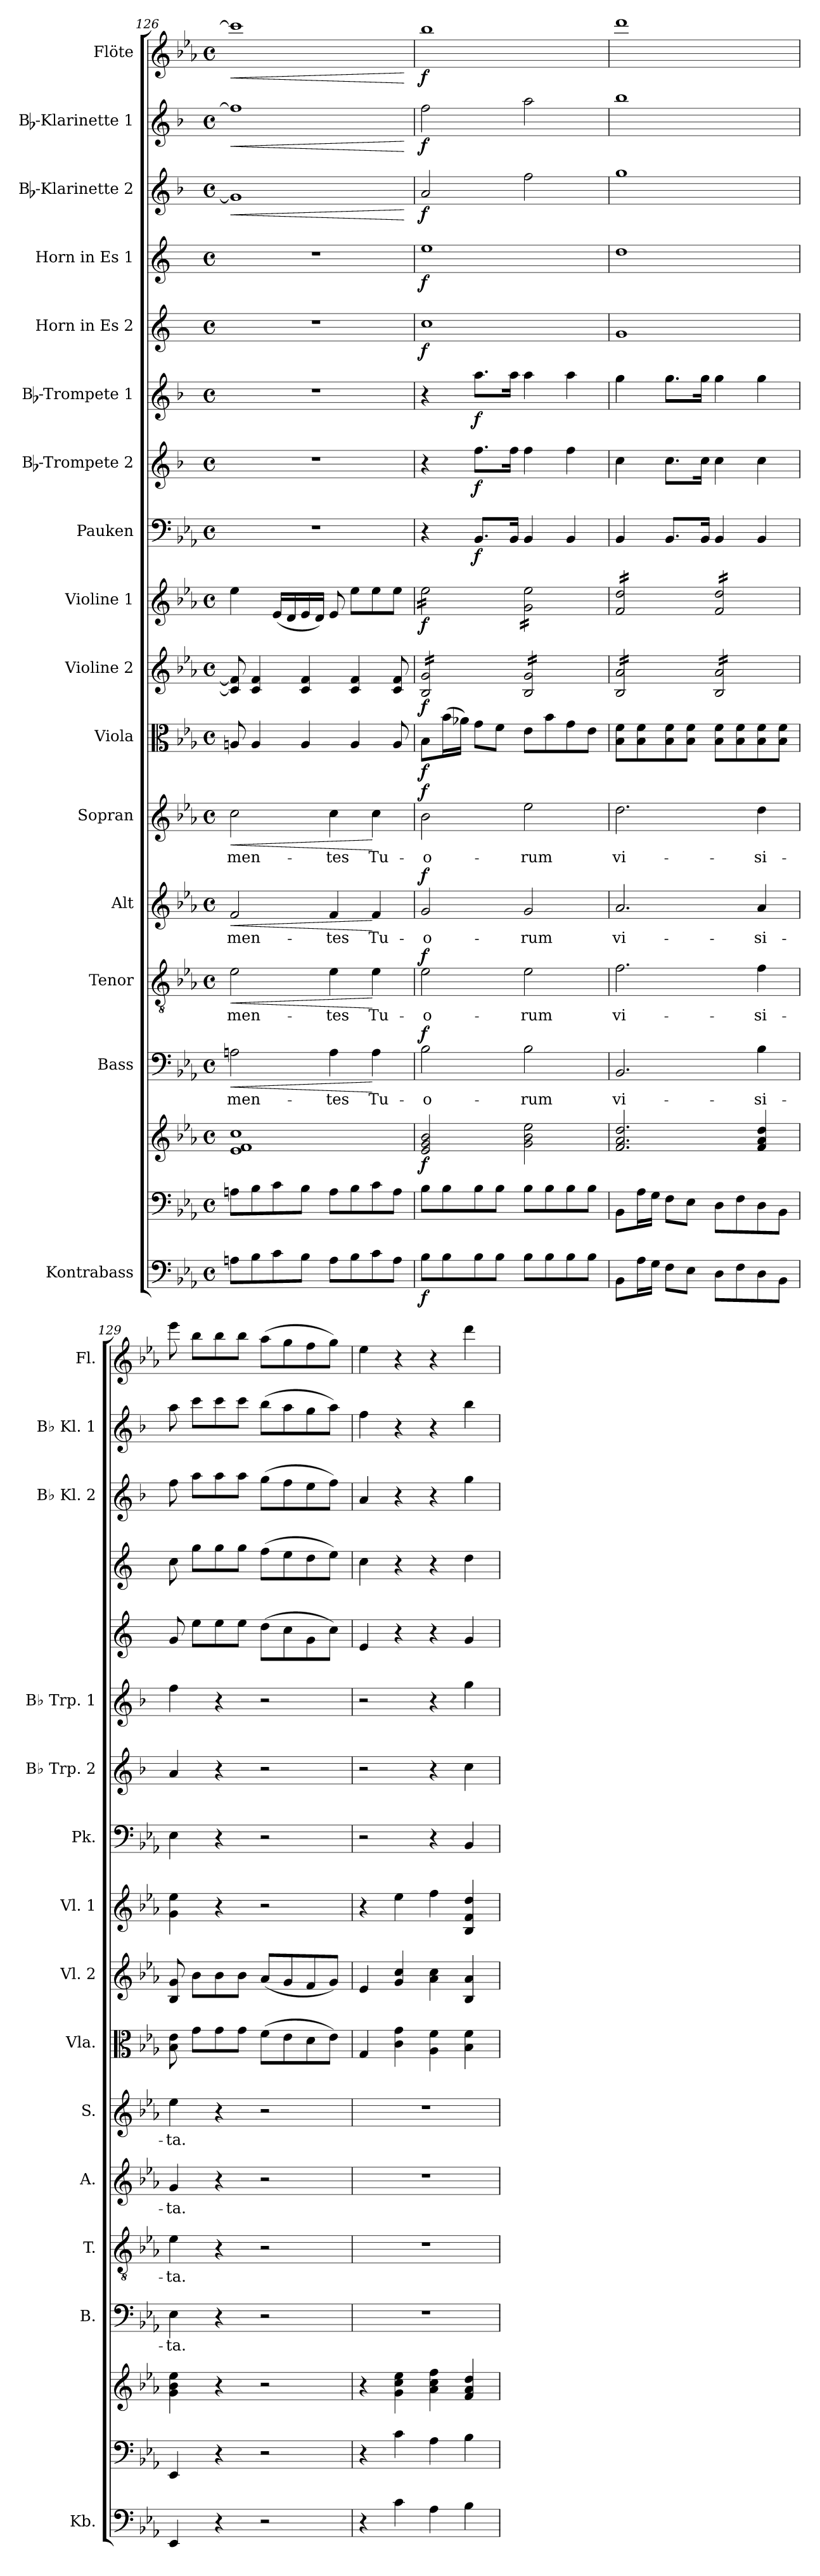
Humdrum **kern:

**kern	**dynam	**kern	**kern	**dynam	**kern	**text	**dynam	**kern	**text	**dynam	**kern	**text	**dynam	**kern	**text	**dynam	**kern	**dynam	**kern	**dynam	**kern	**dynam	**kern	**dynam	**kern	**dynam	**kern	**dynam	**kern	**dynam	**kern	**dynam	**kern	**dynam	**kern	**dynam	**kern	**dynam
*part17	*part17	*part16	*part16	*part16	*part15	*part15	*part15	*part14	*part14	*part14	*part13	*part13	*part13	*part12	*part12	*part12	*part11	*part11	*part10	*part10	*part9	*part9	*part8	*part8	*part7	*part7	*part6	*part6	*part5	*part5	*part4	*part4	*part3	*part3	*part2	*part2	*part1	*part1
*staff18	*staff18	*staff17	*staff16	*staff16/17	*staff15	*staff15	*staff15	*staff14	*staff14	*staff14	*staff13	*staff13	*staff13	*staff12	*staff12	*staff12	*staff11	*staff11	*staff10	*staff10	*staff9	*staff9	*staff8	*staff8	*staff7	*staff7	*staff6	*staff6	*staff5	*staff5	*staff4	*staff4	*staff3	*staff3	*staff2	*staff2	*staff1	*staff1
*I"Kontrabass	*	*	*	*	*I"Bass	*	*	*I"Tenor	*	*	*I"Alt	*	*	*I"Sopran	*	*	*I"Viola	*	*I"Violine 2	*	*I"Violine 1	*	*I"Pauken	*	*I"Bb-Trompete 2	*	*I"Bb-Trompete 1	*	*I"Horn in Es 2	*	*I"Horn in Es 1	*	*I"Bb-Klarinette 2	*	*I"Bb-Klarinette 1	*	*I"Flöte	*
*I'Kb.	*	*	*	*	*I'B.	*	*	*I'T.	*	*	*I'A.	*	*	*I'S.	*	*	*I'Vla.	*	*I'Vl. 2	*	*I'Vl. 1	*	*I'Pk.	*	*I'Bb Trp. 2	*	*I'Bb Trp. 1	*	*	*	*	*	*I'Bb Kl. 2	*	*I'Bb Kl. 1	*	*I'Fl.	*
!!LO:PB:g=z
*clefF4	*	*clefF4	*clefG2	*	*clefF4	*	*	*clefGv2	*	*	*clefG2	*	*	*clefG2	*	*	*clefC3	*	*clefG2	*	*clefG2	*	*clefF4	*	*clefG2	*	*clefG2	*	*clefG2	*	*clefG2	*	*clefG2	*	*clefG2	*	*clefG2	*
*ITrd7c12	*	*	*	*	*	*	*	*	*	*	*	*	*	*	*	*	*	*	*	*	*	*	*	*	*ITrd1c2	*	*ITrd1c2	*	*ITrd4c7	*	*ITrd4c7	*	*ITrd1c2	*	*ITrd1c2	*	*	*
*k[b-e-a-]	*	*k[b-e-a-]	*k[b-e-a-]	*	*k[b-e-a-]	*	*	*k[b-e-a-]	*	*	*k[b-e-a-]	*	*	*k[b-e-a-]	*	*	*k[b-e-a-]	*	*k[b-e-a-]	*	*k[b-e-a-]	*	*k[b-e-a-]	*	*k[b-e-a-]	*	*k[b-e-a-]	*	*k[b-]	*	*k[b-]	*	*k[b-e-a-]	*	*k[b-e-a-]	*	*k[b-e-a-]	*
*E-:	*	*E-:	*E-:	*	*E-:	*	*	*E-:	*	*	*E-:	*	*	*E-:	*	*	*E-:	*	*E-:	*	*E-:	*	*E-:	*	*E-:	*	*E-:	*	*F:	*	*F:	*	*E-:	*	*E-:	*	*E-:	*
*M4/4	*	*M4/4	*M4/4	*	*M4/4	*	*	*M4/4	*	*	*M4/4	*	*	*M4/4	*	*	*M4/4	*	*M4/4	*	*M4/4	*	*M4/4	*	*M4/4	*	*M4/4	*	*M4/4	*	*M4/4	*	*M4/4	*	*M4/4	*	*M4/4	*
*met(c)	*	*met(c)	*met(c)	*	*met(c)	*	*	*met(c)	*	*	*met(c)	*	*	*met(c)	*	*	*met(c)	*	*met(c)	*	*met(c)	*	*met(c)	*	*met(c)	*	*met(c)	*	*met(c)	*	*met(c)	*	*met(c)	*	*met(c)	*	*met(c)	*
=126	=126	=126	=126	=126	=126	=126	=126	=126	=126	=126	=126	=126	=126	=126	=126	=126	=126	=126	=126	=126	=126	=126	=126	=126	=126	=126	=126	=126	=126	=126	=126	=126	=126	=126	=126	=126	=126	=126
!	!	!	!	!	!	!LO:LY:b	!LO:HP:b	!	!LO:LY:b	!LO:HP:b	!	!LO:LY:b	!LO:HP:b	!	!LO:LY:b	!LO:HP:b	!	!	!	!	!	!	!	!	!	!	!	!	!	!	!	!	!	!LO:HP:b	!	!LO:HP:b	!	!LO:HP:b
8AAn\L	.	8An\L	1e- 1f 1cc	.	2An\	men-	<	2e-\	men-	<	2f/	men-	<	2cc\	men-	<	8An/	.	8c/] 8f/]	.	4ee-\	.	1r	.	1r	.	1r	.	1r	.	1r	.	1f]	<	1ee-]	<	1ccc]	<
8BB-\	.	8B-\	.	.	.	.	.	.	.	.	.	.	.	.	.	.	4A/	.	4c/ 4f/	.	.	.	.	.	.	.	.	.	.	.	.	.	.	.	.	.	.	.
8C\	.	8c\	.	.	.	.	.	.	.	.	.	.	.	.	.	.	.	.	.	.	(<16e-/LL	.	.	.	.	.	.	.	.	.	.	.	.	.	.	.	.	.
.	.	.	.	.	.	.	.	.	.	.	.	.	.	.	.	.	.	.	.	.	16d/	.	.	.	.	.	.	.	.	.	.	.	.	.	.	.	.	.
8BB-\J	.	8B-\J	.	.	.	.	.	.	.	.	.	.	.	.	.	.	4A/	.	4c/ 4f/	.	16e-/	.	.	.	.	.	.	.	.	.	.	.	.	.	.	.	.	.
.	.	.	.	.	.	.	.	.	.	.	.	.	.	.	.	.	.	.	.	.	16d/JJ)	.	.	.	.	.	.	.	.	.	.	.	.	.	.	.	.	.
!	!	!	!	!	!	!LO:LY:b	!	!	!LO:LY:b	!	!	!LO:LY:b	!	!	!LO:LY:b	!	!	!	!	!	!	!	!	!	!	!	!	!	!	!	!	!	!	!	!	!	!	!
8AA\L	.	8A\L	.	.	4A\	-tes	.	4e-\	-tes	.	4f/	-tes	.	4cc\	-tes	.	.	.	.	.	8e-/	.	.	.	.	.	.	.	.	.	.	.	.	.	.	.	.	.
8BB-\	.	8B-\	.	.	.	.	.	.	.	.	.	.	.	.	.	.	4A/	.	4c/ 4f/	.	8ee-\L	.	.	.	.	.	.	.	.	.	.	.	.	.	.	.	.	.
!	!	!	!	!	!	!LO:LY:b	!	!	!LO:LY:b	!	!	!LO:LY:b	!	!	!LO:LY:b	!	!	!	!	!	!	!	!	!	!	!	!	!	!	!	!	!	!	!	!	!	!	!
8C\	.	8c\	.	.	4A\	Tu-	[	4e-\	Tu-	[	4f/	Tu-	[	4cc\	Tu-	[	.	.	.	.	8ee-\	.	.	.	.	.	.	.	.	.	.	.	.	.	.	.	.	.
8AA\J	.	8A\J	.	.	.	.	.	.	.	.	.	.	.	.	.	.	8A/	.	8c/ 8f/	.	8ee-\J	.	.	.	.	.	.	.	.	.	.	.	.	.	.	.	.	.
.	.	.	.	.	.	.	.	.	.	.	.	.	.	.	.	.	.	.	.	.	.	.	.	.	.	.	.	.	.	.	.	.	.	[	.	[	.	[
=127	=127	=127	=127	=127	=127	=127	=127	=127	=127	=127	=127	=127	=127	=127	=127	=127	=127	=127	=127	=127	=127	=127	=127	=127	=127	=127	=127	=127	=127	=127	=127	=127	=127	=127	=127	=127	=127	=127
!	!LO:DY:b	!	!	!LO:DY:b	!	!LO:LY:b	!LO:DY:a	!	!LO:LY:b	!LO:DY:a	!	!LO:LY:b	!LO:DY:a	!	!LO:LY:b	!LO:DY:a	!	!LO:DY:b	!	!LO:DY:b	!	!LO:DY:b	!	!	!	!	!	!	!	!LO:DY:b	!	!LO:DY:b	!	!LO:DY:b	!	!LO:DY:b	!	!LO:DY:b
*	*	*	*	*	*	*	*	*	*	*	*	*	*	*	*	*	*	*	*tremolo	*	*	*	*	*	*	*	*	*	*	*	*	*	*	*	*	*	*	*
*	*	*	*	*	*	*	*	*	*	*	*	*	*	*	*	*	*	*	*	*	*tremolo	*	*	*	*	*	*	*	*	*	*	*	*	*	*	*	*	*
8BB-\L	f	8B-\L	2e-/ 2g/ 2b-/	f	2B-\	-o-	f	2e-\	-o-	f	2g/	-o-	f	2b-\	-o-	f	8B-\L	f	16B-/ 16g/LL	f	16ee-\LL	f	4r	.	4r	.	4r	.	1f	f	1a	f	2g/	f	2ee-\	f	1bb-	f
.	.	.	.	.	.	.	.	.	.	.	.	.	.	.	.	.	.	.	16B-/ 16g/	.	16ee-\	.	.	.	.	.	.	.	.	.	.	.	.	.	.	.	.	.
8BB-\	.	8B-\	.	.	.	.	.	.	.	.	.	.	.	.	.	.	(>16b-\L	.	16B-/ 16g/	.	16ee-\	.	.	.	.	.	.	.	.	.	.	.	.	.	.	.	.	.
.	.	.	.	.	.	.	.	.	.	.	.	.	.	.	.	.	16a-X\JJ)	.	16B-/ 16g/	.	16ee-\	.	.	.	.	.	.	.	.	.	.	.	.	.	.	.	.	.
!	!	!	!	!	!	!	!	!	!	!	!	!	!	!	!	!	!	!	!	!	!	!	!	!LO:DY:b	!	!LO:DY:b	!	!LO:DY:b	!	!	!	!	!	!	!	!	!	!
8BB-\	.	8B-\	.	.	.	.	.	.	.	.	.	.	.	.	.	.	8g\L	.	16B-/ 16g/	.	16ee-\	.	8.BB-/L	f	8.ee-\L	f	8.gg\L	f	.	.	.	.	.	.	.	.	.	.
.	.	.	.	.	.	.	.	.	.	.	.	.	.	.	.	.	.	.	16B-/ 16g/	.	16ee-\	.	.	.	.	.	.	.	.	.	.	.	.	.	.	.	.	.
8BB-\J	.	8B-\J	.	.	.	.	.	.	.	.	.	.	.	.	.	.	8f\J	.	16B-/ 16g/	.	16ee-\	.	.	.	.	.	.	.	.	.	.	.	.	.	.	.	.	.
.	.	.	.	.	.	.	.	.	.	.	.	.	.	.	.	.	.	.	16B-/ 16g/JJ	.	16ee-\JJ	.	16BB-/Jk	.	16ee-\Jk	.	16gg\Jk	.	.	.	.	.	.	.	.	.	.	.
!	!	!	!	!	!	!LO:LY:b	!	!	!LO:LY:b	!	!	!LO:LY:b	!	!	!LO:LY:b	!	!	!	!	!	!	!	!	!	!	!	!	!	!	!	!	!	!	!	!	!	!	!
8BB-\L	.	8B-\L	2g\ 2b-\ 2ee-\	.	2B-\	-rum	.	2e-\	-rum	.	2g/	-rum	.	2ee-\	-rum	.	8e-\L	.	16B-/ 16g/LL	.	16g\ 16ee-\LL	.	4BB-/	.	4ee-\	.	4gg\	.	.	.	.	.	2ee-\	.	2gg\	.	.	.
.	.	.	.	.	.	.	.	.	.	.	.	.	.	.	.	.	.	.	16B-/ 16g/	.	16g\ 16ee-\	.	.	.	.	.	.	.	.	.	.	.	.	.	.	.	.	.
8BB-\	.	8B-\	.	.	.	.	.	.	.	.	.	.	.	.	.	.	8b-\	.	16B-/ 16g/	.	16g\ 16ee-\	.	.	.	.	.	.	.	.	.	.	.	.	.	.	.	.	.
.	.	.	.	.	.	.	.	.	.	.	.	.	.	.	.	.	.	.	16B-/ 16g/	.	16g\ 16ee-\	.	.	.	.	.	.	.	.	.	.	.	.	.	.	.	.	.
8BB-\	.	8B-\	.	.	.	.	.	.	.	.	.	.	.	.	.	.	8g\	.	16B-/ 16g/	.	16g\ 16ee-\	.	4BB-/	.	4ee-\	.	4gg\	.	.	.	.	.	.	.	.	.	.	.
.	.	.	.	.	.	.	.	.	.	.	.	.	.	.	.	.	.	.	16B-/ 16g/	.	16g\ 16ee-\	.	.	.	.	.	.	.	.	.	.	.	.	.	.	.	.	.
8BB-\J	.	8B-\J	.	.	.	.	.	.	.	.	.	.	.	.	.	.	8e-\J	.	16B-/ 16g/	.	16g\ 16ee-\	.	.	.	.	.	.	.	.	.	.	.	.	.	.	.	.	.
.	.	.	.	.	.	.	.	.	.	.	.	.	.	.	.	.	.	.	16B-/ 16g/JJ	.	16g\ 16ee-\JJ	.	.	.	.	.	.	.	.	.	.	.	.	.	.	.	.	.
=128	=128	=128	=128	=128	=128	=128	=128	=128	=128	=128	=128	=128	=128	=128	=128	=128	=128	=128	=128	=128	=128	=128	=128	=128	=128	=128	=128	=128	=128	=128	=128	=128	=128	=128	=128	=128	=128	=128
!	!	!	!	!	!	!LO:LY:b	!	!	!LO:LY:b	!	!	!LO:LY:b	!	!	!LO:LY:b	!	!	!	!	!	!	!	!	!	!	!	!	!	!	!	!	!	!	!	!	!	!	!
8BBB-\L	.	8BB-\L	2.f/ 2.a-/ 2.dd/	.	2.BB-/	vi-	.	2.f\	vi-	.	2.a-/	vi-	.	2.dd\	vi-	.	8B-\ 8f\L	.	16B-/ 16a-/LL	.	16f/ 16dd/LL	.	4BB-/	.	4b-\	.	4ff\	.	1c	.	1g	.	1ff	.	1aa-	.	1ddd	.
.	.	.	.	.	.	.	.	.	.	.	.	.	.	.	.	.	.	.	16B-/ 16a-/	.	16f/ 16dd/	.	.	.	.	.	.	.	.	.	.	.	.	.	.	.	.	.
16AA-\L	.	16A-\L	.	.	.	.	.	.	.	.	.	.	.	.	.	.	8B-\ 8f\	.	16B-/ 16a-/	.	16f/ 16dd/	.	.	.	.	.	.	.	.	.	.	.	.	.	.	.	.	.
16GG\JJ	.	16G\JJ	.	.	.	.	.	.	.	.	.	.	.	.	.	.	.	.	16B-/ 16a-/	.	16f/ 16dd/	.	.	.	.	.	.	.	.	.	.	.	.	.	.	.	.	.
8FF\L	.	8F\L	.	.	.	.	.	.	.	.	.	.	.	.	.	.	8B-\ 8f\	.	16B-/ 16a-/	.	16f/ 16dd/	.	8.BB-/L	.	8.b-\L	.	8.ff\L	.	.	.	.	.	.	.	.	.	.	.
.	.	.	.	.	.	.	.	.	.	.	.	.	.	.	.	.	.	.	16B-/ 16a-/	.	16f/ 16dd/	.	.	.	.	.	.	.	.	.	.	.	.	.	.	.	.	.
8EE-\J	.	8E-\J	.	.	.	.	.	.	.	.	.	.	.	.	.	.	8B-\ 8f\J	.	16B-/ 16a-/	.	16f/ 16dd/	.	.	.	.	.	.	.	.	.	.	.	.	.	.	.	.	.
.	.	.	.	.	.	.	.	.	.	.	.	.	.	.	.	.	.	.	16B-/ 16a-/JJ	.	16f/ 16dd/JJ	.	16BB-/Jk	.	16b-\Jk	.	16ff\Jk	.	.	.	.	.	.	.	.	.	.	.
8DD\L	.	8D\L	.	.	.	.	.	.	.	.	.	.	.	.	.	.	8B-\ 8f\L	.	16B-/ 16a-/LL	.	16f/ 16dd/LL	.	4BB-/	.	4b-\	.	4ff\	.	.	.	.	.	.	.	.	.	.	.
.	.	.	.	.	.	.	.	.	.	.	.	.	.	.	.	.	.	.	16B-/ 16a-/	.	16f/ 16dd/	.	.	.	.	.	.	.	.	.	.	.	.	.	.	.	.	.
8FF\	.	8F\	.	.	.	.	.	.	.	.	.	.	.	.	.	.	8B-\ 8f\	.	16B-/ 16a-/	.	16f/ 16dd/	.	.	.	.	.	.	.	.	.	.	.	.	.	.	.	.	.
.	.	.	.	.	.	.	.	.	.	.	.	.	.	.	.	.	.	.	16B-/ 16a-/	.	16f/ 16dd/	.	.	.	.	.	.	.	.	.	.	.	.	.	.	.	.	.
!	!	!	!	!	!	!LO:LY:b	!	!	!LO:LY:b	!	!	!LO:LY:b	!	!	!LO:LY:b	!	!	!	!	!	!	!	!	!	!	!	!	!	!	!	!	!	!	!	!	!	!	!
8DD\	.	8D\	4f/ 4a-/ 4dd/	.	4B-\	-si-	.	4f\	-si-	.	4a-/	-si-	.	4dd\	-si-	.	8B-\ 8f\	.	16B-/ 16a-/	.	16f/ 16dd/	.	4BB-/	.	4b-\	.	4ff\	.	.	.	.	.	.	.	.	.	.	.
.	.	.	.	.	.	.	.	.	.	.	.	.	.	.	.	.	.	.	16B-/ 16a-/	.	16f/ 16dd/	.	.	.	.	.	.	.	.	.	.	.	.	.	.	.	.	.
8BBB-\J	.	8BB-\J	.	.	.	.	.	.	.	.	.	.	.	.	.	.	8B-\ 8f\J	.	16B-/ 16a-/	.	16f/ 16dd/	.	.	.	.	.	.	.	.	.	.	.	.	.	.	.	.	.
.	.	.	.	.	.	.	.	.	.	.	.	.	.	.	.	.	.	.	16B-/ 16a-/JJ	.	16f/ 16dd/JJ	.	.	.	.	.	.	.	.	.	.	.	.	.	.	.	.	.
*	*	*	*	*	*	*	*	*	*	*	*	*	*	*	*	*	*	*	*	*	*Xtremolo	*	*	*	*	*	*	*	*	*	*	*	*	*	*	*	*	*
*	*	*	*	*	*	*	*	*	*	*	*	*	*	*	*	*	*	*	*Xtremolo	*	*	*	*	*	*	*	*	*	*	*	*	*	*	*	*	*	*	*
=129	=129	=129	=129	=129	=129	=129	=129	=129	=129	=129	=129	=129	=129	=129	=129	=129	=129	=129	=129	=129	=129	=129	=129	=129	=129	=129	=129	=129	=129	=129	=129	=129	=129	=129	=129	=129	=129	=129
!	!	!	!	!	!	!LO:LY:b	!	!	!LO:LY:b	!	!	!LO:LY:b	!	!	!LO:LY:b	!	!	!	!	!	!	!	!	!	!	!	!	!	!	!	!	!	!	!	!	!	!	!
4EEE-/	.	4EE-/	4g\ 4b-\ 4ee-\	.	4E-\	-ta.	.	4e-\	-ta.	.	4g/	-ta.	.	4ee-\	-ta.	.	8B-\ 8e-\	.	8B-/ 8g/	.	4g\ 4ee-\	.	4E-\	.	4g/	.	4ee-\	.	8c/	.	8f\	.	8ee-\	.	8gg\	.	8eee-\	.
.	.	.	.	.	.	.	.	.	.	.	.	.	.	.	.	.	8g\L	.	8b-\L	.	.	.	.	.	.	.	.	.	8a\L	.	8cc\L	.	8gg\L	.	8bb-\L	.	8bb-\L	.
4r	.	4r	4r	.	4r	.	.	4r	.	.	4r	.	.	4r	.	.	8g\	.	8b-\	.	4r	.	4r	.	4r	.	4r	.	8a\	.	8cc\	.	8gg\	.	8bb-\	.	8bb-\	.
.	.	.	.	.	.	.	.	.	.	.	.	.	.	.	.	.	8g\J	.	8b-\J	.	.	.	.	.	.	.	.	.	8a\J	.	8cc\J	.	8gg\J	.	8bb-\J	.	8bb-\J	.
2r	.	2r	2r	.	2r	.	.	2r	.	.	2r	.	.	2r	.	.	(>8f\L	.	(<8a-/L	.	2r	.	2r	.	2r	.	2r	.	(>8g\L	.	(>8b-\L	.	(>8ff\L	.	(>8aa-\L	.	(>8aa-\L	.
.	.	.	.	.	.	.	.	.	.	.	.	.	.	.	.	.	8e-\	.	8g/	.	.	.	.	.	.	.	.	.	8f\	.	8a\	.	8ee-\	.	8gg\	.	8gg\	.
.	.	.	.	.	.	.	.	.	.	.	.	.	.	.	.	.	8d\	.	8f/	.	.	.	.	.	.	.	.	.	8c\	.	8g\	.	8dd\	.	8ff\	.	8ff\	.
.	.	.	.	.	.	.	.	.	.	.	.	.	.	.	.	.	8e-\J)	.	8g/J)	.	.	.	.	.	.	.	.	.	8f\J)	.	8a\J)	.	8ee-\J)	.	8gg\J)	.	8gg\J)	.
=130	=130	=130	=130	=130	=130	=130	=130	=130	=130	=130	=130	=130	=130	=130	=130	=130	=130	=130	=130	=130	=130	=130	=130	=130	=130	=130	=130	=130	=130	=130	=130	=130	=130	=130	=130	=130	=130	=130
4r	.	4r	4r	.	1r	.	.	1r	.	.	1r	.	.	1r	.	.	4G/	.	4e-/	.	4r	.	2r	.	2r	.	2r	.	4A/	.	4f\	.	4g/	.	4ee-\	.	4ee-\	.
4C\	.	4c\	4g\ 4cc\ 4ee-\	.	.	.	.	.	.	.	.	.	.	.	.	.	4c\ 4g\	.	4g/ 4cc/	.	4ee-\	.	.	.	.	.	.	.	4r	.	4r	.	4r	.	4r	.	4r	.
4AA-\	.	4A-\	4a-\ 4cc\ 4ff\	.	.	.	.	.	.	.	.	.	.	.	.	.	4A-\ 4f\	.	4a-\ 4cc\	.	4ff\	.	4r	.	4r	.	4r	.	4r	.	4r	.	4r	.	4r	.	4r	.
4BB-\	.	4B-\	4f/ 4a-/ 4dd/	.	.	.	.	.	.	.	.	.	.	.	.	.	4B-\ 4f\	.	4B-/ 4a-/	.	4B-/ 4f/ 4dd/	.	4BB-/	.	4b-\	.	4ff\	.	4c/	.	4g\	.	4ff\	.	4aa-\	.	4ddd\	.
=	=	=	=	=	=	=	=	=	=	=	=	=	=	=	=	=	=	=	=	=	=	=	=	=	=	=	=	=	=	=	=	=	=	=	=	=	=	=
*-	*-	*-	*-	*-	*-	*-	*-	*-	*-	*-	*-	*-	*-	*-	*-	*-	*-	*-	*-	*-	*-	*-	*-	*-	*-	*-	*-	*-	*-	*-	*-	*-	*-	*-	*-	*-	*-	*-
